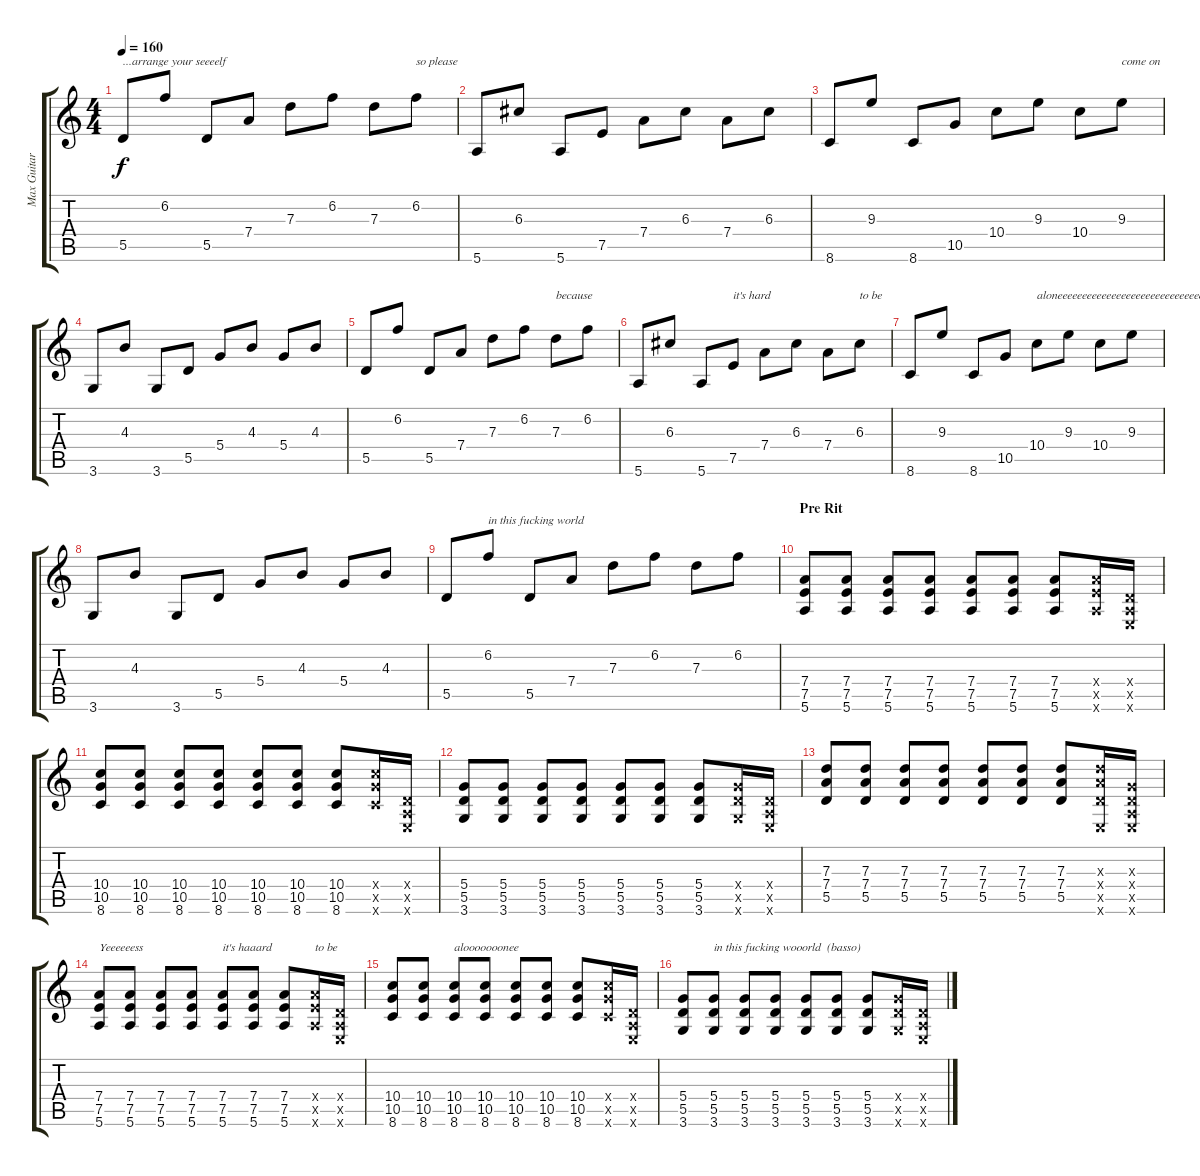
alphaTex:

\track ("Max Guitar" "Max Guitar") {instrument overdrivenguitar}
\staff {score tabs}
\tuning (E4 B3 G3 D3 A2 E2) {hide}
\ts (4 4)
\tempo 160
\clef g2
\ks c
5.5.8{txt "...arrange your seeeelf" dy f instrument electricguitarclean} 6.2.8 5.5.8 7.4.8 7.3.8 6.2.8 7.3.8 6.2.8{txt "so please"} |
5.6.8{instrument electricguitarclean} 6.3.8 5.6.8 7.5.8 7.4.8 6.3.8 7.4.8 6.3.8 |
8.6.8{instrument electricguitarclean} 9.3.8 8.6.8 10.5.8 10.4.8 9.3.8 10.4.8 9.3.8{txt "come on"} |
3.6.8{instrument electricguitarclean} 4.3.8 3.6.8 5.5.8 5.4.8 4.3.8 5.4.8 4.3.8 |
5.5.8{instrument electricguitarclean} 6.2.8 5.5.8 7.4.8 7.3.8 6.2.8 7.3.8{txt "because"} 6.2.8 |
5.6.8{instrument electricguitarclean} 6.3.8 5.6.8 7.5.8{txt "it's hard"} 7.4.8 6.3.8 7.4.8 6.3.8{txt "to be "} |
8.6.8{instrument electricguitarclean} 9.3.8 8.6.8 10.5.8 10.4.8{txt "aloneeeeeeeeeeeeeeeeeeeeeeeeeeeeee"} 9.3.8 10.4.8 9.3.8 |
3.6.8{instrument electricguitarclean} 4.3.8 3.6.8 5.5.8 5.4.8 4.3.8 5.4.8 4.3.8 |
5.5.8{instrument electricguitarclean} 6.2.8{txt "in this fucking world"} 5.5.8 7.4.8 7.3.8 6.2.8 7.3.8 6.2.8 |
\section ("" "Pre Rit")
(7.4 7.5 5.6).8{instrument overdrivenguitar} (7.4 7.5 5.6).8 (7.4 7.5 5.6).8 (7.4 7.5 5.6).8 (7.4 7.5 5.6).8 (7.4 7.5 5.6).8 (7.4 7.5 5.6).8 (7.4{x} 7.5{x} 5.6{x}).16 (0.4{x} 0.5{x} 0.6{x}).16 |
(10.4 10.5 8.6).8 (10.4 10.5 8.6).8 (10.4 10.5 8.6).8 (10.4 10.5 8.6).8 (10.4 10.5 8.6).8 (10.4 10.5 8.6).8 (10.4 10.5 8.6).8 (10.4{x} 10.5{x} 8.6{x}).16 (0.4{x} 0.5{x} 0.6{x}).16 |
(5.4 5.5 3.6).8 (5.4 5.5 3.6).8 (5.4 5.5 3.6).8 (5.4 5.5 3.6).8 (5.4 5.5 3.6).8 (5.4 5.5 3.6).8 (5.4 5.5 3.6).8 (5.4{x} 5.5{x} 3.6{x}).16 (0.4{x} 0.5{x} 0.6{x}).16 |
(7.3 7.4 5.5).8 (7.3 7.4 5.5).8 (7.3 7.4 5.5).8 (7.3 7.4 5.5).8 (7.3 7.4 5.5).8 (7.3 7.4 5.5).8 (7.3 7.4 5.5).8 (7.3{x} 7.4{x} 5.5{x} 0.6{x}).16 (0.3{x} 0.4{x} 0.5{x} 0.6{x}).16 |
(7.4 7.5 5.6).8{txt "Yeeeeeess"} (7.4 7.5 5.6).8 (7.4 7.5 5.6).8 (7.4 7.5 5.6).8 (7.4 7.5 5.6).8{txt "it's haaard"} (7.4 7.5 5.6).8 (7.4 7.5 5.6).8 (7.4{x} 7.5{x} 5.6{x}).16{txt "to be "} (0.4{x} 0.5{x} 0.6{x}).16 |
(10.4 10.5 8.6).8 (10.4 10.5 8.6).8 (10.4 10.5 8.6).8{txt "alooooooonee"} (10.4 10.5 8.6).8 (10.4 10.5 8.6).8 (10.4 10.5 8.6).8 (10.4 10.5 8.6).8 (10.4{x} 10.5{x} 8.6{x}).16 (0.4{x} 0.5{x} 0.6{x}).16 |
(5.4 5.5 3.6).8 (5.4 5.5 3.6).8{txt "in this fucking wooorld  (basso)"} (5.4 5.5 3.6).8 (5.4 5.5 3.6).8 (5.4 5.5 3.6).8 (5.4 5.5 3.6).8 (5.4 5.5 3.6).8 (5.4{x} 5.5{x} 3.6{x}).16 (0.4{x} 0.5{x} 0.6{x}).16
